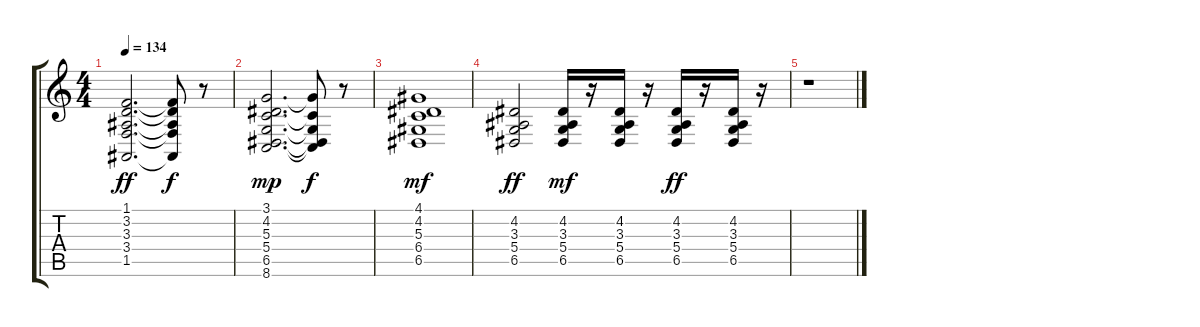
\track "" {instrument electricgrandpiano}
\staff {score tabs}
\tuning (E4 B3 G3 D3 A2 E2) {hide}
\ts (4 4)
\tempo 134
\clef g2
\ks c
(1.1 3.2 3.3 3.4 1.5).2{d dy ff} (1.1{t} 3.2{t} 3.3{t} 3.4{t} 1.5{t}).8{dy f} r.8 |
(3.1 4.2 5.3 5.4 6.5 8.6).2{d dy mp} (3.1{t} 5.3{t} 5.4{t} 6.5{t} 8.6{t}).8{dy f} r.8 |
(4.1 4.2 5.3 6.4 6.5).1{dy mf} |
(4.2 3.3 5.4 6.5).2{dy ff} (4.2 3.3 5.4 6.5).16{dy mf} r.16 (4.2 3.3 5.4 6.5).16 r.16 (4.2 3.3 5.4 6.5).16{dy ff} r.16 (4.2 3.3 5.4 6.5).16 r.16 |
r.1
